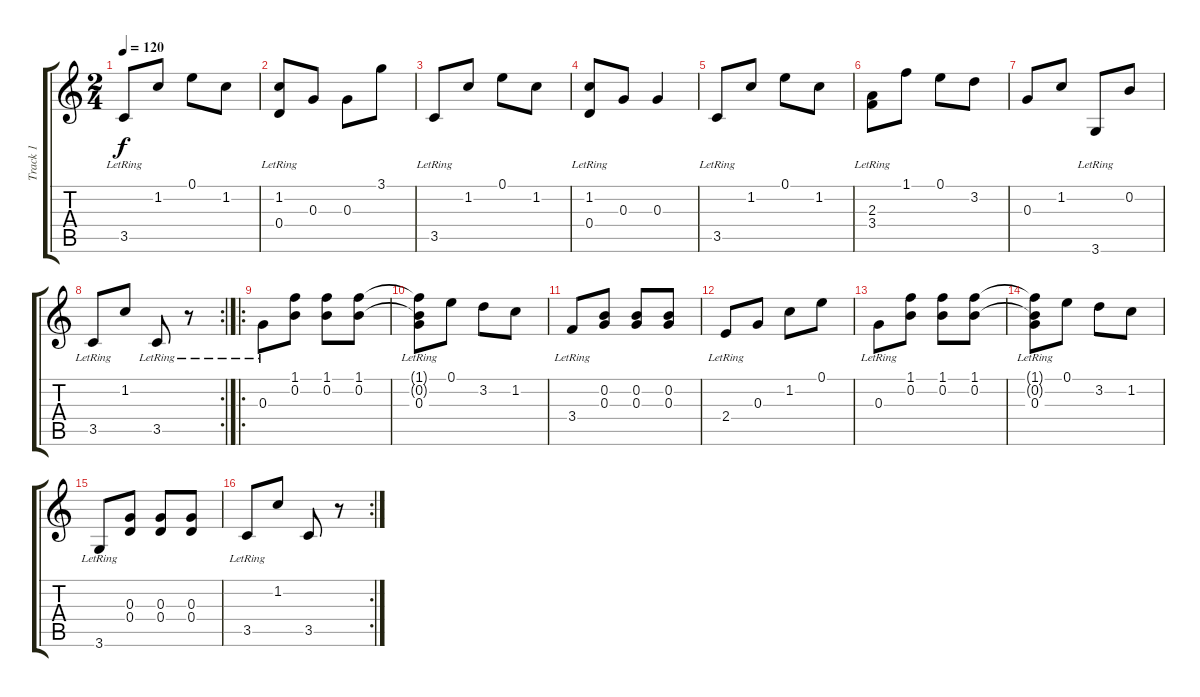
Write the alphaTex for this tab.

\track ("Track 1" "Track 1") {instrument acousticguitarnylon}
\staff {score tabs}
\tuning (E4 B3 G3 D3 A2 E2) {hide}
\ts (2 4)
\tempo 120
\clef g2
\ks c
3.5{lr}.8{dy f instrument acousticguitarnylon} 1.2.8 0.1.8 1.2.8 |
(1.2 0.4{lr}).8 0.3.8 0.3.8 3.1.8 |
3.5{lr}.8 1.2.8 0.1.8 1.2.8 |
(1.2 0.4{lr}).8 0.3.8 0.3.4 |
3.5{lr}.8 1.2.8 0.1.8 1.2.8 |
(2.3 3.4{lr}).8 1.1.8 0.1.8 3.2.8 |
0.3.8 1.2.8 3.6{lr}.8 0.2.8 |
\rc 2
3.5{lr}.8 1.2.8 3.5{lr}.8 r.8 |
\ro
0.3{lr}.8 (1.1 0.2).8 (1.1 0.2).8 (1.1 0.2).8 |
(1.1{t} 0.2{t} 0.3{lr}).8 0.1.8 3.2.8 1.2.8 |
3.4{lr}.8 (0.2 0.3).8 (0.2 0.3).8 (0.2 0.3).8 |
2.4{lr}.8 0.3.8 1.2.8 0.1.8 |
0.3{lr}.8 (1.1 0.2).8 (1.1 0.2).8 (1.1 0.2).8 |
(1.1{t} 0.2{t} 0.3{lr}).8 0.1.8 3.2.8 1.2.8 |
3.6{lr}.8 (0.3 0.4).8 (0.3 0.4).8 (0.3 0.4).8 |
\rc 2
3.5{lr}.8 1.2.8 3.5.8 r.8
